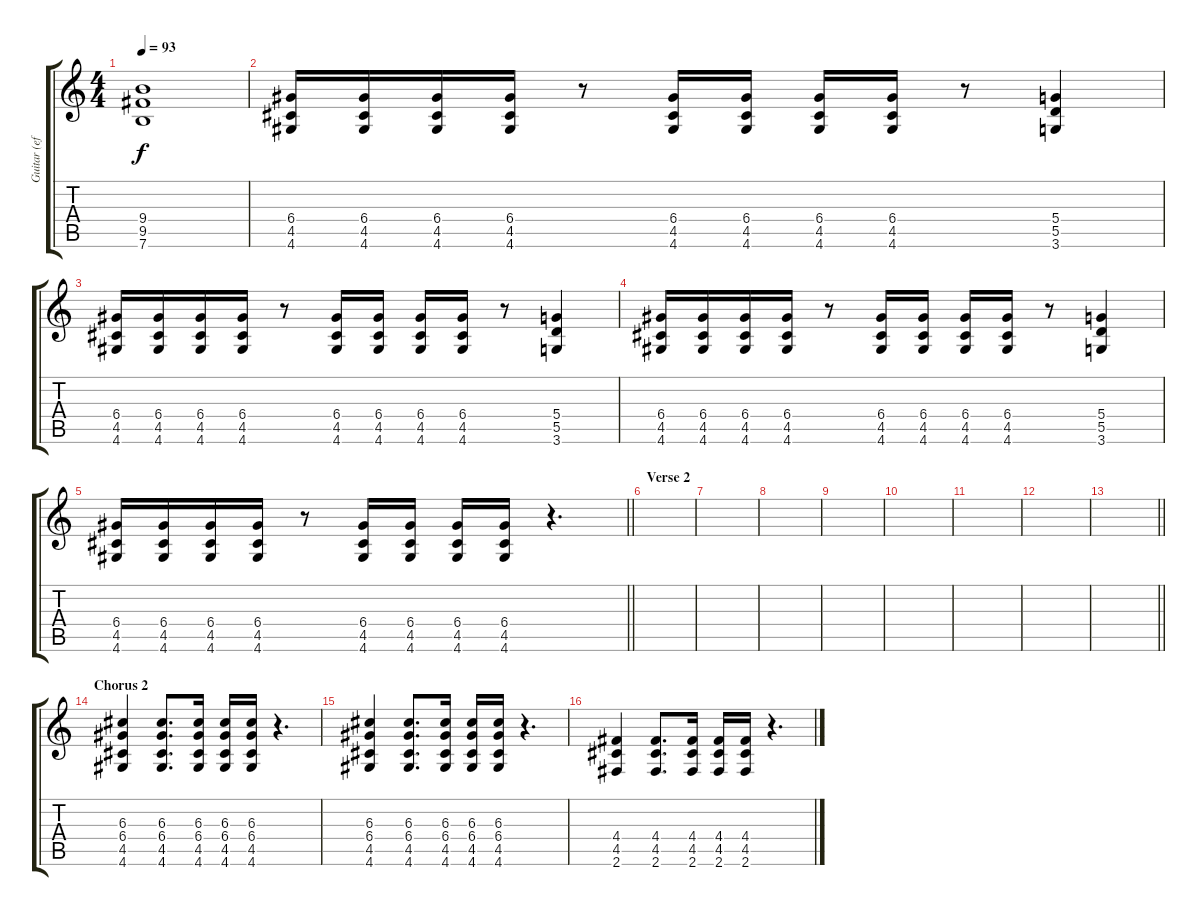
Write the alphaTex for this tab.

\track ("Guitar (effect, aux)" "Guitar (ef") {instrument overdrivenguitar}
\staff {score tabs}
\tuning (E4 B3 G3 D3 A2 E2) {hide}
\ts (4 4)
\tempo 93
\clef g2
\ks c
(9.4 9.5 7.6).1{dy f} |
(6.4 4.5 4.6).16 (6.4 4.5 4.6).16 (6.4 4.5 4.6).16 (6.4 4.5 4.6).16 r.8 (6.4 4.5 4.6).16 (6.4 4.5 4.6).16 (6.4 4.5 4.6).16 (6.4 4.5 4.6).16 r.8 (5.4 5.5 3.6).4 |
(6.4 4.5 4.6).16 (6.4 4.5 4.6).16 (6.4 4.5 4.6).16 (6.4 4.5 4.6).16 r.8 (6.4 4.5 4.6).16 (6.4 4.5 4.6).16 (6.4 4.5 4.6).16 (6.4 4.5 4.6).16 r.8 (5.4 5.5 3.6).4 |
(6.4 4.5 4.6).16 (6.4 4.5 4.6).16 (6.4 4.5 4.6).16 (6.4 4.5 4.6).16 r.8 (6.4 4.5 4.6).16 (6.4 4.5 4.6).16 (6.4 4.5 4.6).16 (6.4 4.5 4.6).16 r.8 (5.4 5.5 3.6).4 |
\barLineRight lightlight
(6.4 4.5 4.6).16 (6.4 4.5 4.6).16 (6.4 4.5 4.6).16 (6.4 4.5 4.6).16 r.8 (6.4 4.5 4.6).16 (6.4 4.5 4.6).16 (6.4 4.5 4.6).16 (6.4 4.5 4.6).16 r.4{d} |
\section ("" "Verse 2")
|
|
|
|
|
|
|
\barLineRight lightlight
|
\section ("" "Chorus 2")
(6.3 6.4 4.5 4.6).4 (6.3 6.4 4.5 4.6).8{d} (6.3 6.4 4.5 4.6).16 (6.3 6.4 4.5 4.6).16 (6.3 6.4 4.5 4.6).16 r.4{d} |
(6.3 6.4 4.5 4.6).4 (6.3 6.4 4.5 4.6).8{d} (6.3 6.4 4.5 4.6).16 (6.3 6.4 4.5 4.6).16 (6.3 6.4 4.5 4.6).16 r.4{d} |
(4.4 4.5 2.6).4 (4.4 4.5 2.6).8{d} (4.4 4.5 2.6).16 (4.4 4.5 2.6).16 (4.4 4.5 2.6).16 r.4{d}
